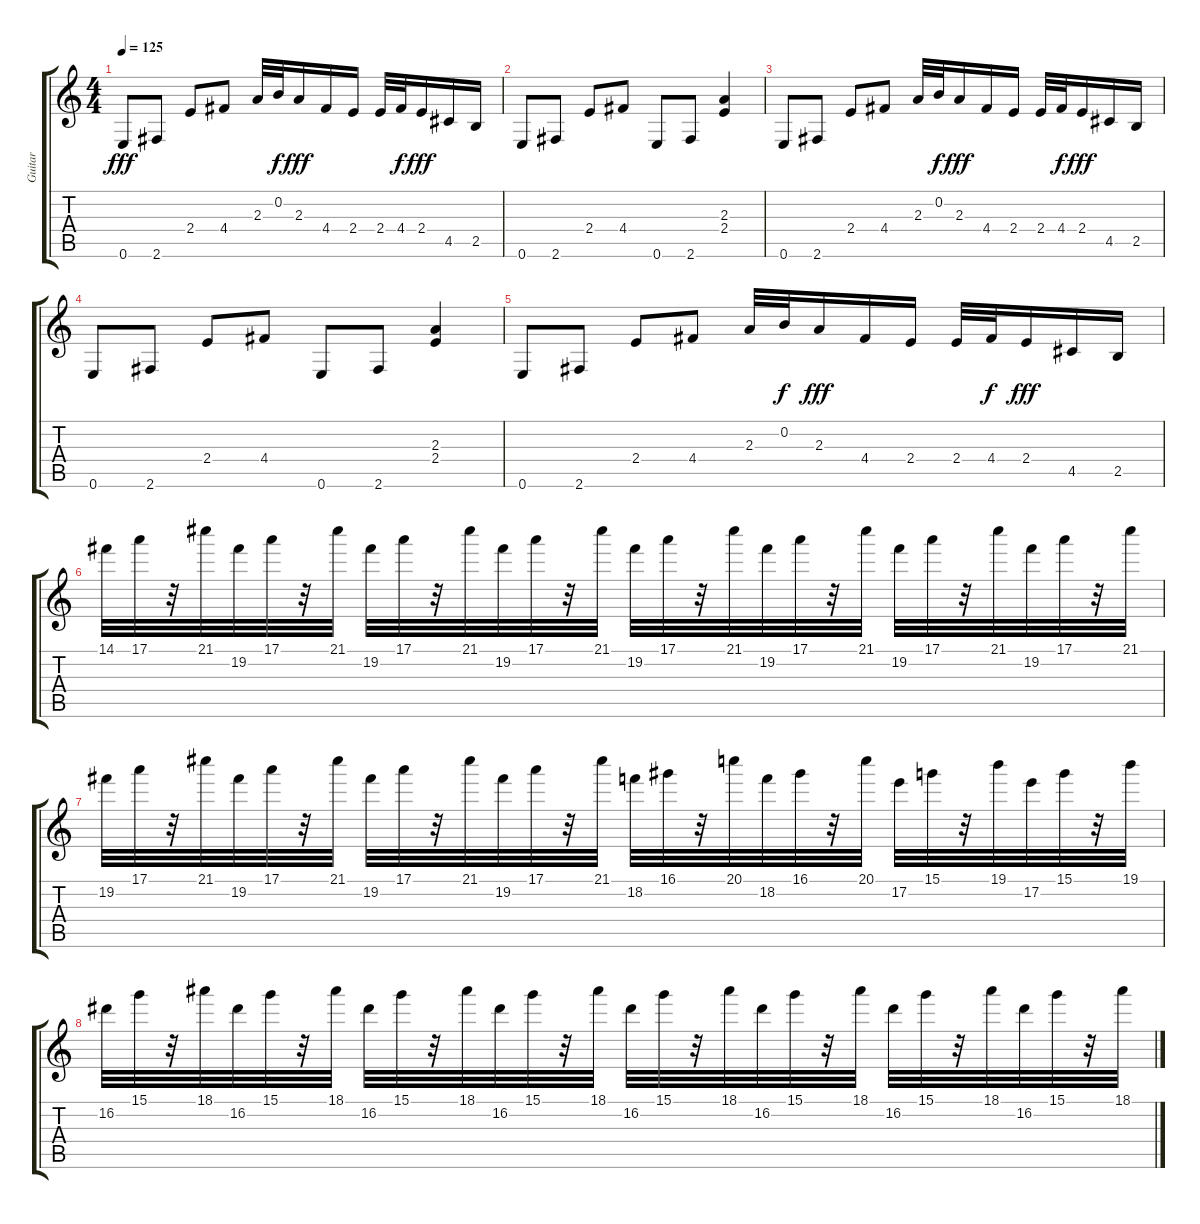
\track ("Guitar" "Guitar") {instrument overdrivenguitar}
\staff {score tabs}
\tuning (E4 B3 G3 D3 A2 E2) {hide}
\ts (4 4)
\tempo 125
\clef g2
\ks c
0.6.8{dy fff} 2.6.8 2.4.8 4.4.8 2.3.32 0.2.32{dy f} 2.3.16{dy fff} 4.4.16 2.4.16 2.4.32 4.4.32{dy f} 2.4.16{dy fff} 4.5.16 2.5.16 |
0.6.8 2.6.8 2.4.8 4.4.8 0.6.8 2.6.8 (2.3 2.4).4 |
0.6.8 2.6.8 2.4.8 4.4.8 2.3.32 0.2.32{dy f} 2.3.16{dy fff} 4.4.16 2.4.16 2.4.32 4.4.32{dy f} 2.4.16{dy fff} 4.5.16 2.5.16 |
0.6.8 2.6.8 2.4.8 4.4.8 0.6.8 2.6.8 (2.3 2.4).4 |
0.6.8 2.6.8 2.4.8 4.4.8 2.3.32 0.2.32{dy f} 2.3.16{dy fff} 4.4.16 2.4.16 2.4.32 4.4.32{dy f} 2.4.16{dy fff} 4.5.16 2.5.16 |
14.1.32 17.1.32 r.32 21.1.32 19.2.32 17.1.32 r.32 21.1.32 19.2.32 17.1.32 r.32 21.1.32 19.2.32 17.1.32 r.32 21.1.32 19.2.32 17.1.32 r.32 21.1.32 19.2.32 17.1.32 r.32 21.1.32 19.2.32 17.1.32 r.32 21.1.32 19.2.32 17.1.32 r.32 21.1.32 |
19.2.32 17.1.32 r.32 21.1.32 19.2.32 17.1.32 r.32 21.1.32 19.2.32 17.1.32 r.32 21.1.32 19.2.32 17.1.32 r.32 21.1.32 18.2.32 16.1.32 r.32 20.1.32 18.2.32 16.1.32 r.32 20.1.32 17.2.32 15.1.32 r.32 19.1.32 17.2.32 15.1.32 r.32 19.1.32 |
16.2.32 15.1.32 r.32 18.1.32 16.2.32 15.1.32 r.32 18.1.32 16.2.32 15.1.32 r.32 18.1.32 16.2.32 15.1.32 r.32 18.1.32 16.2.32 15.1.32 r.32 18.1.32 16.2.32 15.1.32 r.32 18.1.32 16.2.32 15.1.32 r.32 18.1.32 16.2.32 15.1.32 r.32 18.1.32
